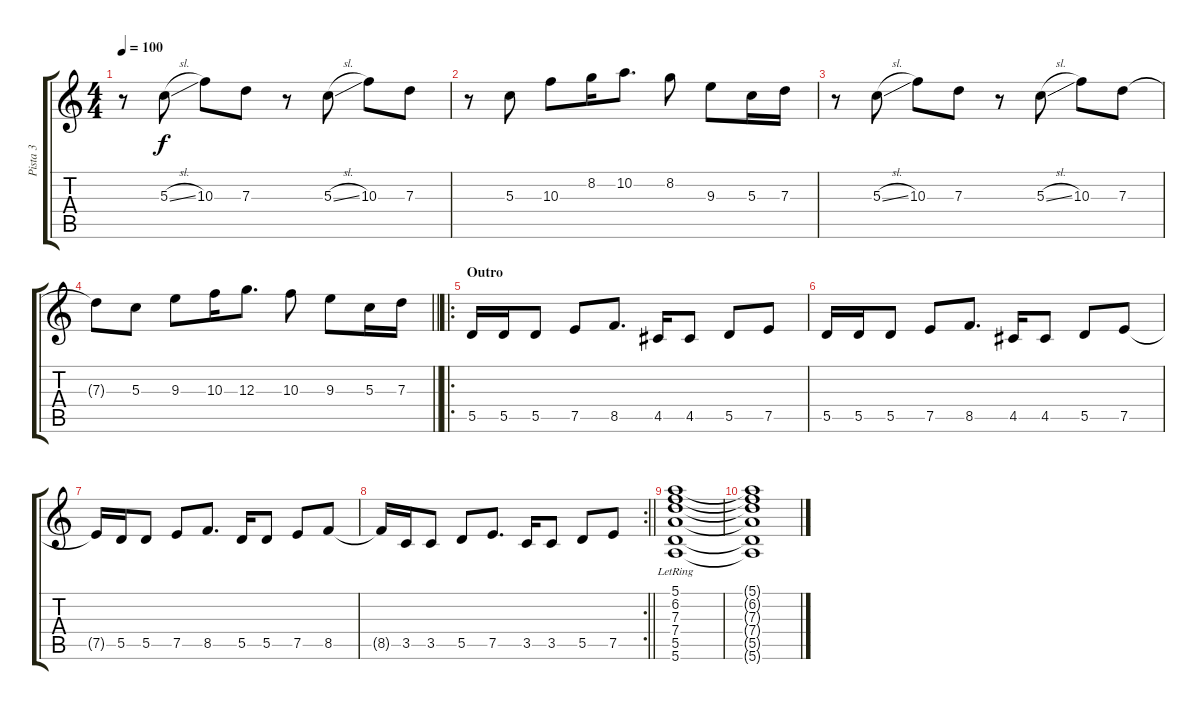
\track ("Pista 3" "Pista 3") {instrument overdrivenguitar}
\staff {score tabs}
\tuning (E4 B3 G3 D3 A2 E2) {hide}
\ts (4 4)
\tempo 100
\clef g2
\ks c
r.8{dy f volume 14} 5.3{sl}.8 10.3.8 7.3.8 r.8 5.3{sl}.8 10.3.8 7.3.8 |
r.8 5.3.8 10.3.8 8.2.16 10.2.8{d} 8.2.8 9.3.8 5.3.16 7.3.16 |
r.8 5.3{sl}.8 10.3.8 7.3.8 r.8 5.3{sl}.8 10.3.8 7.3.8 |
\barLineRight lightlight
7.3{t}.8 5.3.8 9.3.8 10.3.16 12.3.8{d} 10.3.8 9.3.8 5.3.16 7.3.16 |
\ro
\section ("" "Outro")
5.5.16 5.5.16 5.5.8 7.5.8 8.5.8{d} 4.5.16 4.5.8 5.5.8 7.5.8 |
5.5.16 5.5.16 5.5.8 7.5.8 8.5.8{d} 4.5.16 4.5.8 5.5.8 7.5.8 |
7.5{t}.16 5.5.16 5.5.8 7.5.8 8.5.8{d} 5.5.16 5.5.8 7.5.8 8.5.8 |
\rc 2
\barLineRight lightlight
8.5{t}.16 3.5.16 3.5.8 5.5.8 7.5.8{d} 3.5.16 3.5.8 5.5.8 7.5.8 |
(5.1{lr} 6.2{lr} 7.3{lr} 7.4{lr} 5.5{lr} 5.6{lr}).1 |
(5.1{t} 6.2{t} 7.3{t} 7.4{t} 5.5{t} 5.6{t}).1
